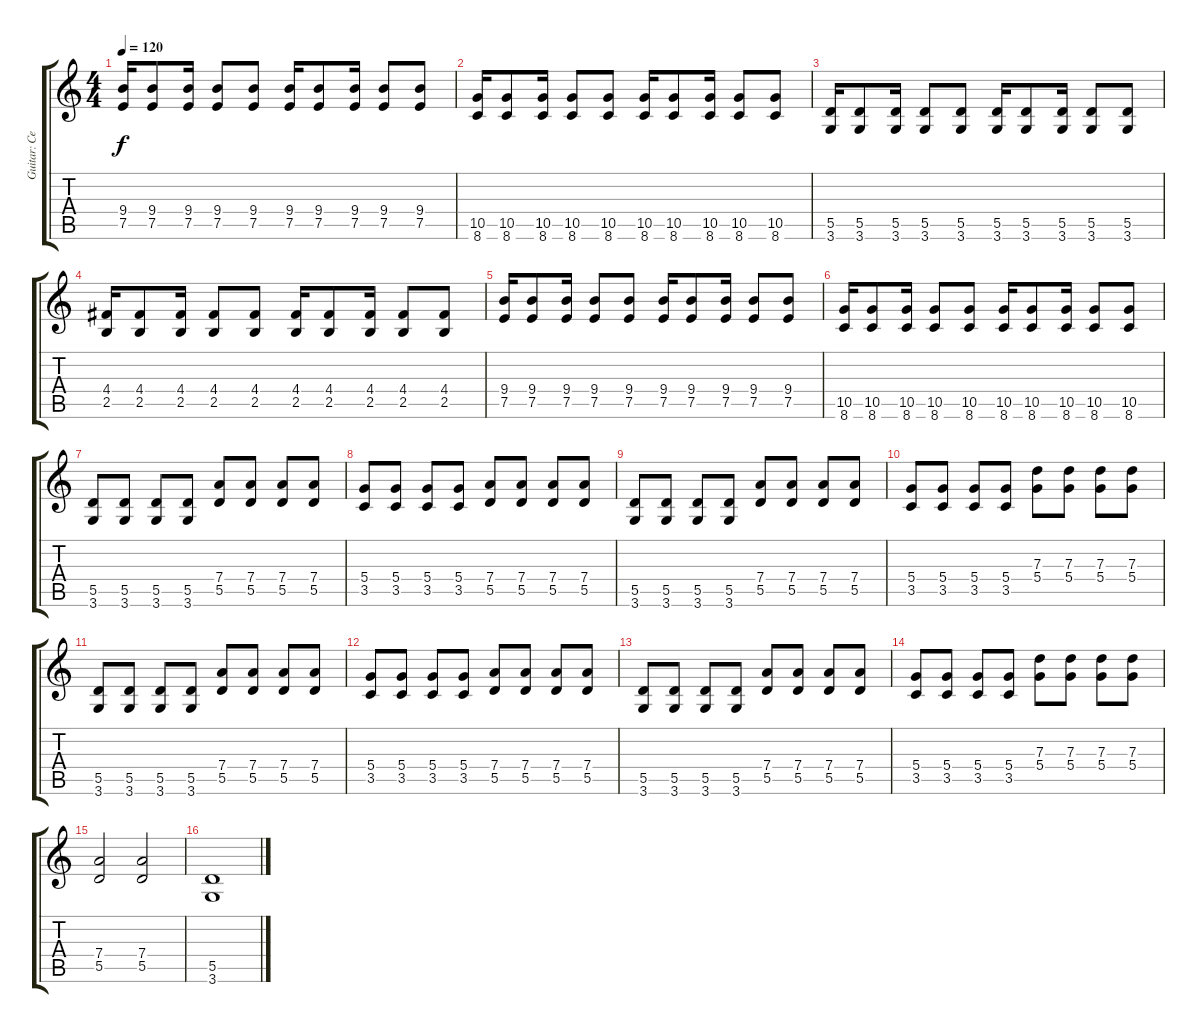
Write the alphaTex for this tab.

\track ("Guitar: Серёга" "Guitar: Се") {instrument overdrivenguitar}
\staff {score tabs}
\tuning (E4 B3 G3 D3 A2 E2) {hide}
\ts (4 4)
\tempo 120
\clef g2
\ks c
(9.4 7.5).16{dy f} (9.4 7.5).8 (9.4 7.5).16 (9.4 7.5).8 (9.4 7.5).8 (9.4 7.5).16 (9.4 7.5).8 (9.4 7.5).16 (9.4 7.5).8 (9.4 7.5).8 |
(10.5 8.6).16 (10.5 8.6).8 (10.5 8.6).16 (10.5 8.6).8 (10.5 8.6).8 (10.5 8.6).16 (10.5 8.6).8 (10.5 8.6).16 (10.5 8.6).8 (10.5 8.6).8 |
(5.5 3.6).16 (5.5 3.6).8 (5.5 3.6).16 (5.5 3.6).8 (5.5 3.6).8 (5.5 3.6).16 (5.5 3.6).8 (5.5 3.6).16 (5.5 3.6).8 (5.5 3.6).8 |
(4.4 2.5).16 (4.4 2.5).8 (4.4 2.5).16 (4.4 2.5).8 (4.4 2.5).8 (4.4 2.5).16 (4.4 2.5).8 (4.4 2.5).16 (4.4 2.5).8 (4.4 2.5).8 |
(9.4 7.5).16 (9.4 7.5).8 (9.4 7.5).16 (9.4 7.5).8 (9.4 7.5).8 (9.4 7.5).16 (9.4 7.5).8 (9.4 7.5).16 (9.4 7.5).8 (9.4 7.5).8 |
(10.5 8.6).16 (10.5 8.6).8 (10.5 8.6).16 (10.5 8.6).8 (10.5 8.6).8 (10.5 8.6).16 (10.5 8.6).8 (10.5 8.6).16 (10.5 8.6).8 (10.5 8.6).8 |
(5.5 3.6).8 (5.5 3.6).8 (5.5 3.6).8 (5.5 3.6).8 (7.4 5.5).8 (7.4 5.5).8 (7.4 5.5).8 (7.4 5.5).8 |
(5.4 3.5).8 (5.4 3.5).8 (5.4 3.5).8 (5.4 3.5).8 (7.4 5.5).8 (7.4 5.5).8 (7.4 5.5).8 (7.4 5.5).8 |
(5.5 3.6).8 (5.5 3.6).8 (5.5 3.6).8 (5.5 3.6).8 (7.4 5.5).8 (7.4 5.5).8 (7.4 5.5).8 (7.4 5.5).8 |
(5.4 3.5).8 (5.4 3.5).8 (5.4 3.5).8 (5.4 3.5).8 (7.3 5.4).8 (7.3 5.4).8 (7.3 5.4).8 (7.3 5.4).8 |
(5.5 3.6).8 (5.5 3.6).8 (5.5 3.6).8 (5.5 3.6).8 (7.4 5.5).8 (7.4 5.5).8 (7.4 5.5).8 (7.4 5.5).8 |
(5.4 3.5).8 (5.4 3.5).8 (5.4 3.5).8 (5.4 3.5).8 (7.4 5.5).8 (7.4 5.5).8 (7.4 5.5).8 (7.4 5.5).8 |
(5.5 3.6).8 (5.5 3.6).8 (5.5 3.6).8 (5.5 3.6).8 (7.4 5.5).8 (7.4 5.5).8 (7.4 5.5).8 (7.4 5.5).8 |
(5.4 3.5).8 (5.4 3.5).8 (5.4 3.5).8 (5.4 3.5).8 (7.3 5.4).8 (7.3 5.4).8 (7.3 5.4).8 (7.3 5.4).8 |
(7.4 5.5).2 (7.4 5.5).2 |
(5.5 3.6).1
